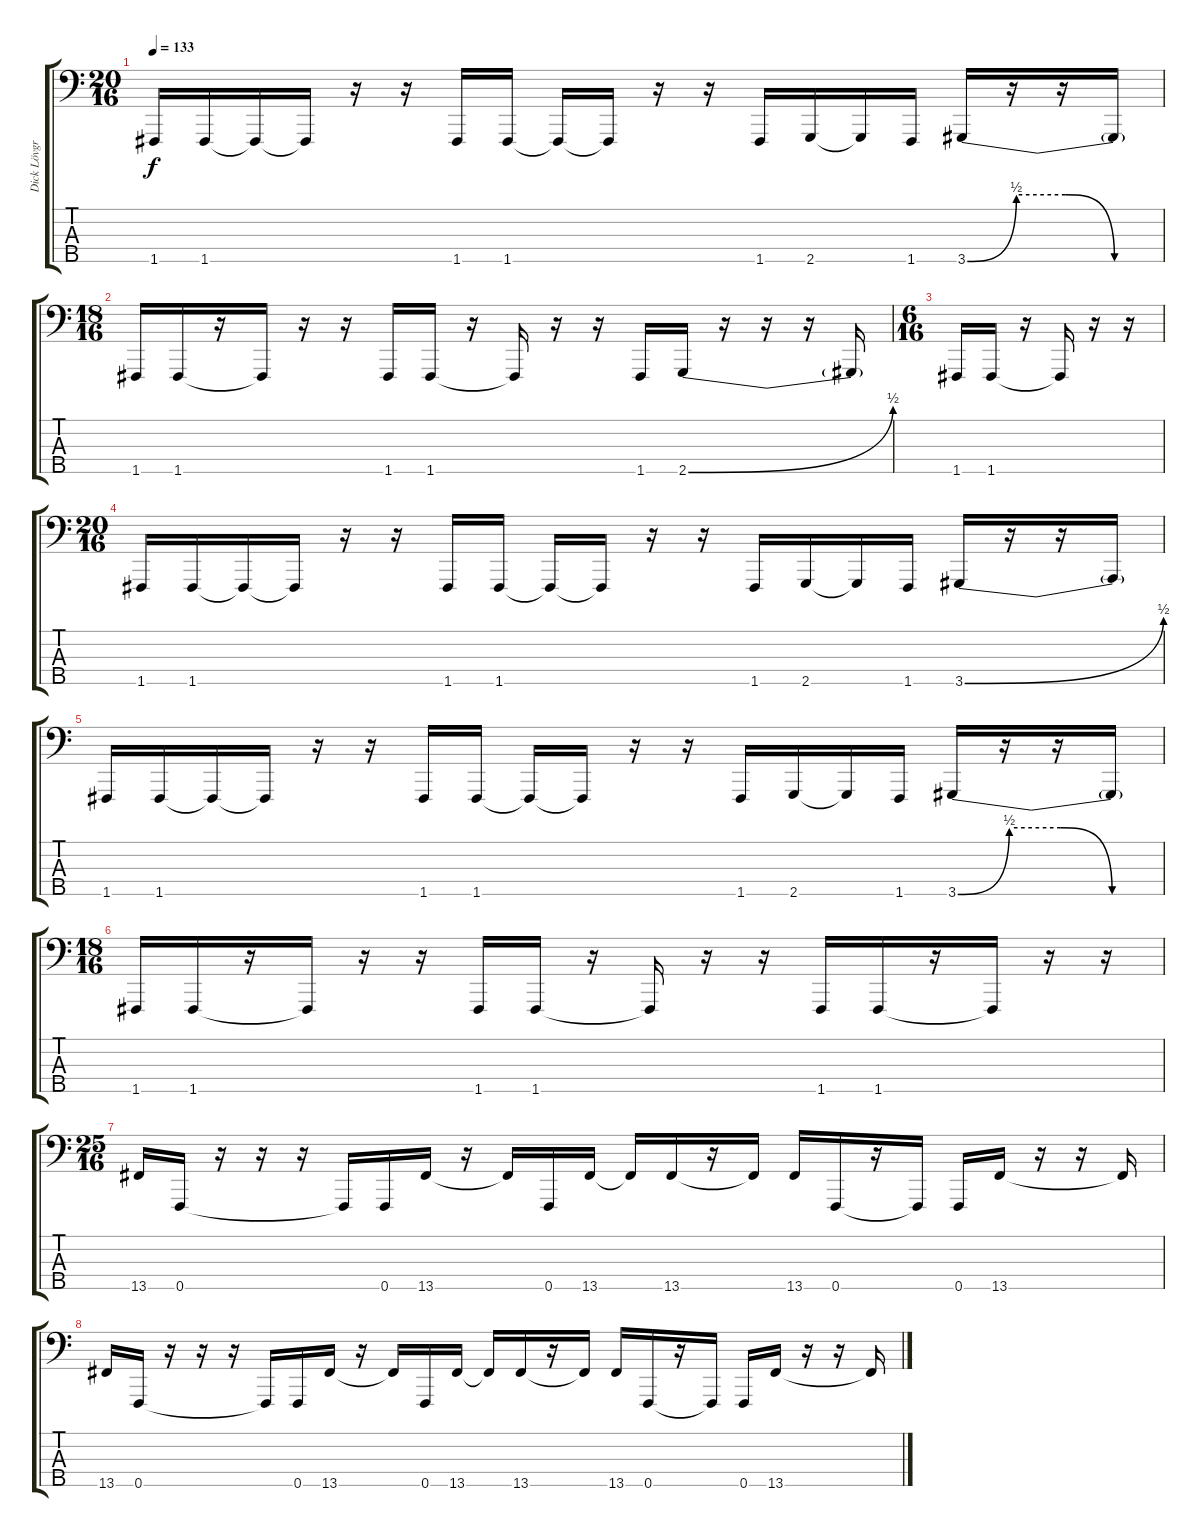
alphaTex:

\track ("Dick Lövgren / ( album : Fredrik )" "Dick Lövgr") {instrument electricbasspick}
\staff {score tabs}
\tuning (Db2 Ab1 Eb1 Bb0 F0) {hide}
\ts (20 16)
\tempo 133
\clef f4
\ks c
1.5.16{dy f} 1.5.16 1.5{t}.16 1.5{t}.16 r.16 r.16 1.5.16 1.5.16 1.5{t}.16 1.5{t}.16 r.16 r.16 1.5.16 2.5.16 2.5{t}.16 1.5.16 3.5{be (custom 0 0 15 2 30 2 45 0 60 0)}.16 r.16 r.16 3.5{t}.16 |
\ts (18 16)
1.5.16 1.5.16 r.16 1.5{t}.16 r.16 r.16 1.5.16 1.5.16 r.16 1.5{t}.16 r.16 r.16 1.5.16 2.5{be (bend 0 0 60 2)}.16 r.16 r.16 r.16 2.5{t}.16 |
\ts (6 16)
1.5.16 1.5.16 r.16 1.5{t}.16 r.16 r.16 |
\ts (20 16)
1.5.16 1.5.16 1.5{t}.16 1.5{t}.16 r.16 r.16 1.5.16 1.5.16 1.5{t}.16 1.5{t}.16 r.16 r.16 1.5.16 2.5.16 2.5{t}.16 1.5.16 3.5{be (bend 0 0 60 2)}.16 r.16 r.16 3.5{t}.16 |
1.5.16 1.5.16 1.5{t}.16 1.5{t}.16 r.16 r.16 1.5.16 1.5.16 1.5{t}.16 1.5{t}.16 r.16 r.16 1.5.16 2.5.16 2.5{t}.16 1.5.16 3.5{be (custom 0 0 15 2 30 2 45 0 60 0)}.16 r.16 r.16 3.5{t}.16 |
\ts (18 16)
1.5.16 1.5.16 r.16 1.5{t}.16 r.16 r.16 1.5.16 1.5.16 r.16 1.5{t}.16 r.16 r.16 1.5.16 1.5.16 r.16 1.5{t}.16 r.16 r.16 |
\ts (25 16)
13.5.16 0.5.16 r.16 r.16 r.16 0.5{t}.16 0.5.16 13.5.16 r.16 13.5{t}.16 0.5.16 13.5.16 13.5{t}.16 13.5.16 r.16 13.5{t}.16 13.5.16 0.5.16 r.16 0.5{t}.16 0.5.16 13.5.16 r.16 r.16 13.5{t}.16 |
13.5.16 0.5.16 r.16 r.16 r.16 0.5{t}.16 0.5.16 13.5.16 r.16 13.5{t}.16 0.5.16 13.5.16 13.5{t}.16 13.5.16 r.16 13.5{t}.16 13.5.16 0.5.16 r.16 0.5{t}.16 0.5.16 13.5.16 r.16 r.16 13.5{t}.16
